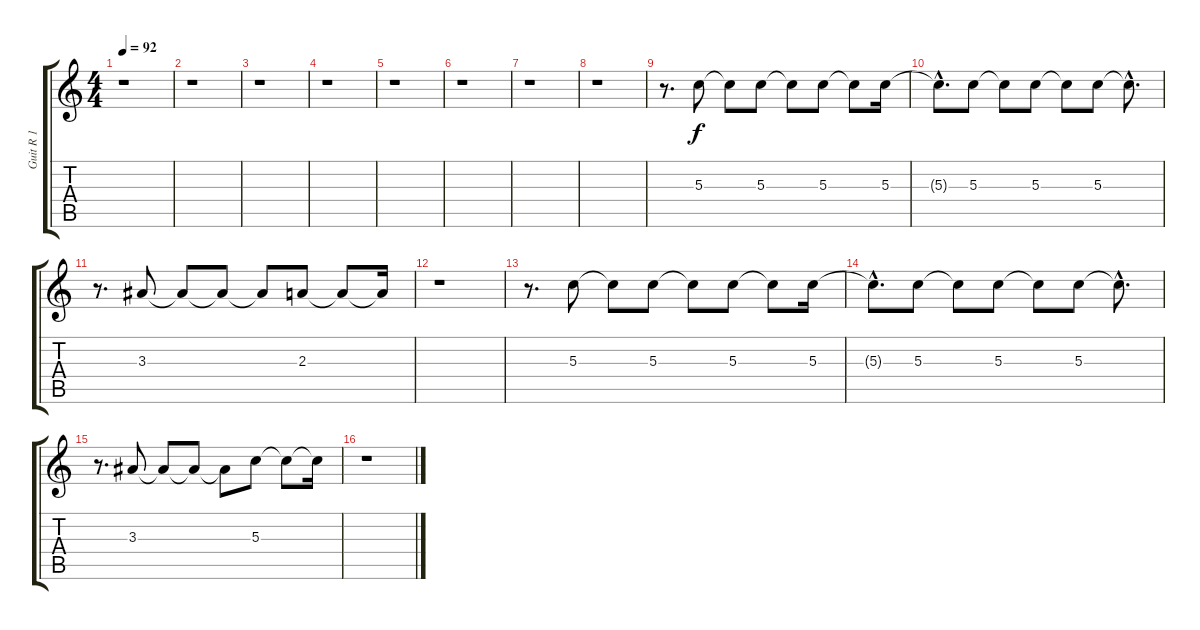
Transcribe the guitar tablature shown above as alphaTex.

\track ("Guit R 1" "Guit R 1") {instrument electricguitarjazz}
\staff {score tabs}
\tuning (E4 B3 G3 D3 A2 E2) {hide}
\ts (4 4)
\tempo 92
\clef g2
\ks c
r.1{dy f instrument electricguitarjazz} |
r.1 |
r.1 |
r.1 |
r.1 |
r.1 |
r.1 |
r.1 |
r.8{d} 5.3.8 5.3{t}.8 5.3.8 5.3{t}.8 5.3.8 5.3{t}.8 5.3.16 |
5.3{hac t}.8{d} 5.3.8 5.3{t}.8 5.3.8 5.3{t}.8 5.3.8 5.3{hac t}.8{d} |
r.8{d} 3.3.8 3.3{t}.8 3.3{t}.8 3.3{t}.8 2.3.8 2.3{t}.8 2.3{t}.16 |
r.1 |
r.8{d} 5.3.8 5.3{t}.8 5.3.8 5.3{t}.8 5.3.8 5.3{t}.8 5.3.16 |
5.3{hac t}.8{d} 5.3.8 5.3{t}.8 5.3.8 5.3{t}.8 5.3.8 5.3{hac t}.8{d} |
r.8{d} 3.3.8 3.3{t}.8 3.3{t}.8 3.3{t}.8 5.3.8 5.3{t}.8 5.3{t}.16 |
r.1
